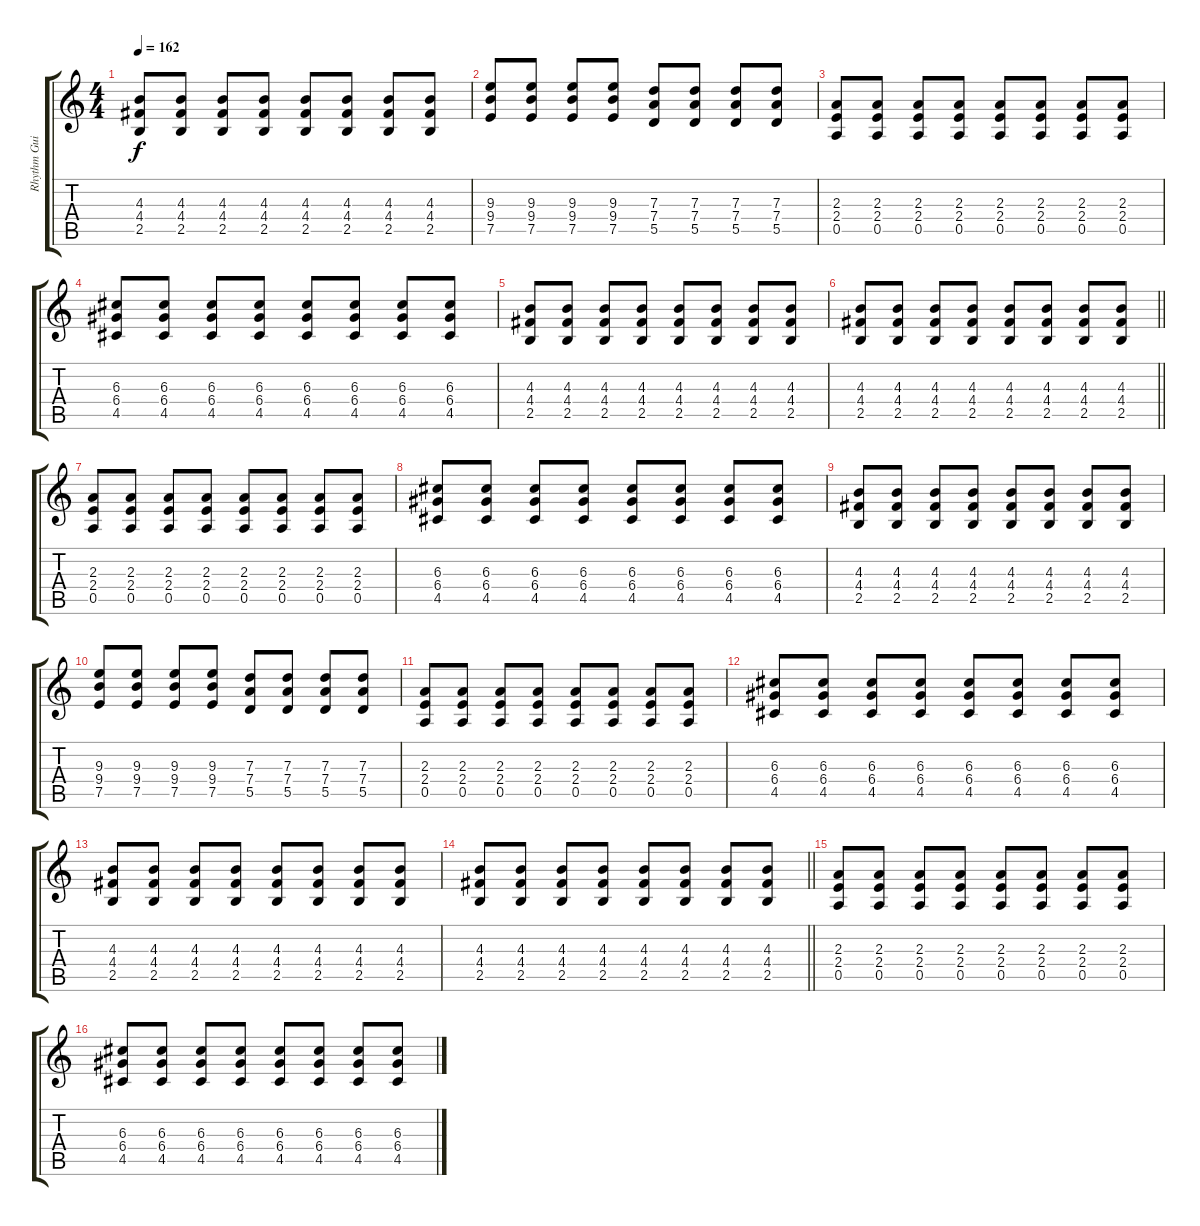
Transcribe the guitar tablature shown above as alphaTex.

\track ("Rhythm Guitar" "Rhythm Gui") {instrument overdrivenguitar}
\staff {score tabs}
\tuning (E4 B3 G3 D3 A2 E2) {hide}
\ts (4 4)
\tempo 162
\clef g2
\ks c
(4.3 4.4 2.5).8{dy f} (4.3 4.4 2.5).8 (4.3 4.4 2.5).8 (4.3 4.4 2.5).8 (4.3 4.4 2.5).8 (4.3 4.4 2.5).8 (4.3 4.4 2.5).8 (4.3 4.4 2.5).8 |
(9.3 9.4 7.5).8 (9.3 9.4 7.5).8 (9.3 9.4 7.5).8 (9.3 9.4 7.5).8 (7.3 7.4 5.5).8 (7.3 7.4 5.5).8 (7.3 7.4 5.5).8 (7.3 7.4 5.5).8 |
(2.3 2.4 0.5).8 (2.3 2.4 0.5).8 (2.3 2.4 0.5).8 (2.3 2.4 0.5).8 (2.3 2.4 0.5).8 (2.3 2.4 0.5).8 (2.3 2.4 0.5).8 (2.3 2.4 0.5).8 |
(6.3 6.4 4.5).8 (6.3 6.4 4.5).8 (6.3 6.4 4.5).8 (6.3 6.4 4.5).8 (6.3 6.4 4.5).8 (6.3 6.4 4.5).8 (6.3 6.4 4.5).8 (6.3 6.4 4.5).8 |
(4.3 4.4 2.5).8 (4.3 4.4 2.5).8 (4.3 4.4 2.5).8 (4.3 4.4 2.5).8 (4.3 4.4 2.5).8 (4.3 4.4 2.5).8 (4.3 4.4 2.5).8 (4.3 4.4 2.5).8 |
\barLineRight lightlight
(4.3 4.4 2.5).8 (4.3 4.4 2.5).8 (4.3 4.4 2.5).8 (4.3 4.4 2.5).8 (4.3 4.4 2.5).8 (4.3 4.4 2.5).8 (4.3 4.4 2.5).8 (4.3 4.4 2.5).8 |
(2.3 2.4 0.5).8 (2.3 2.4 0.5).8 (2.3 2.4 0.5).8 (2.3 2.4 0.5).8 (2.3 2.4 0.5).8 (2.3 2.4 0.5).8 (2.3 2.4 0.5).8 (2.3 2.4 0.5).8 |
(6.3 6.4 4.5).8 (6.3 6.4 4.5).8 (6.3 6.4 4.5).8 (6.3 6.4 4.5).8 (6.3 6.4 4.5).8 (6.3 6.4 4.5).8 (6.3 6.4 4.5).8 (6.3 6.4 4.5).8 |
(4.3 4.4 2.5).8 (4.3 4.4 2.5).8 (4.3 4.4 2.5).8 (4.3 4.4 2.5).8 (4.3 4.4 2.5).8 (4.3 4.4 2.5).8 (4.3 4.4 2.5).8 (4.3 4.4 2.5).8 |
(9.3 9.4 7.5).8 (9.3 9.4 7.5).8 (9.3 9.4 7.5).8 (9.3 9.4 7.5).8 (7.3 7.4 5.5).8 (7.3 7.4 5.5).8 (7.3 7.4 5.5).8 (7.3 7.4 5.5).8 |
(2.3 2.4 0.5).8 (2.3 2.4 0.5).8 (2.3 2.4 0.5).8 (2.3 2.4 0.5).8 (2.3 2.4 0.5).8 (2.3 2.4 0.5).8 (2.3 2.4 0.5).8 (2.3 2.4 0.5).8 |
(6.3 6.4 4.5).8 (6.3 6.4 4.5).8 (6.3 6.4 4.5).8 (6.3 6.4 4.5).8 (6.3 6.4 4.5).8 (6.3 6.4 4.5).8 (6.3 6.4 4.5).8 (6.3 6.4 4.5).8 |
(4.3 4.4 2.5).8 (4.3 4.4 2.5).8 (4.3 4.4 2.5).8 (4.3 4.4 2.5).8 (4.3 4.4 2.5).8 (4.3 4.4 2.5).8 (4.3 4.4 2.5).8 (4.3 4.4 2.5).8 |
\barLineRight lightlight
(4.3 4.4 2.5).8 (4.3 4.4 2.5).8 (4.3 4.4 2.5).8 (4.3 4.4 2.5).8 (4.3 4.4 2.5).8 (4.3 4.4 2.5).8 (4.3 4.4 2.5).8 (4.3 4.4 2.5).8 |
(2.3 2.4 0.5).8 (2.3 2.4 0.5).8 (2.3 2.4 0.5).8 (2.3 2.4 0.5).8 (2.3 2.4 0.5).8 (2.3 2.4 0.5).8 (2.3 2.4 0.5).8 (2.3 2.4 0.5).8 |
(6.3 6.4 4.5).8 (6.3 6.4 4.5).8 (6.3 6.4 4.5).8 (6.3 6.4 4.5).8 (6.3 6.4 4.5).8 (6.3 6.4 4.5).8 (6.3 6.4 4.5).8 (6.3 6.4 4.5).8
